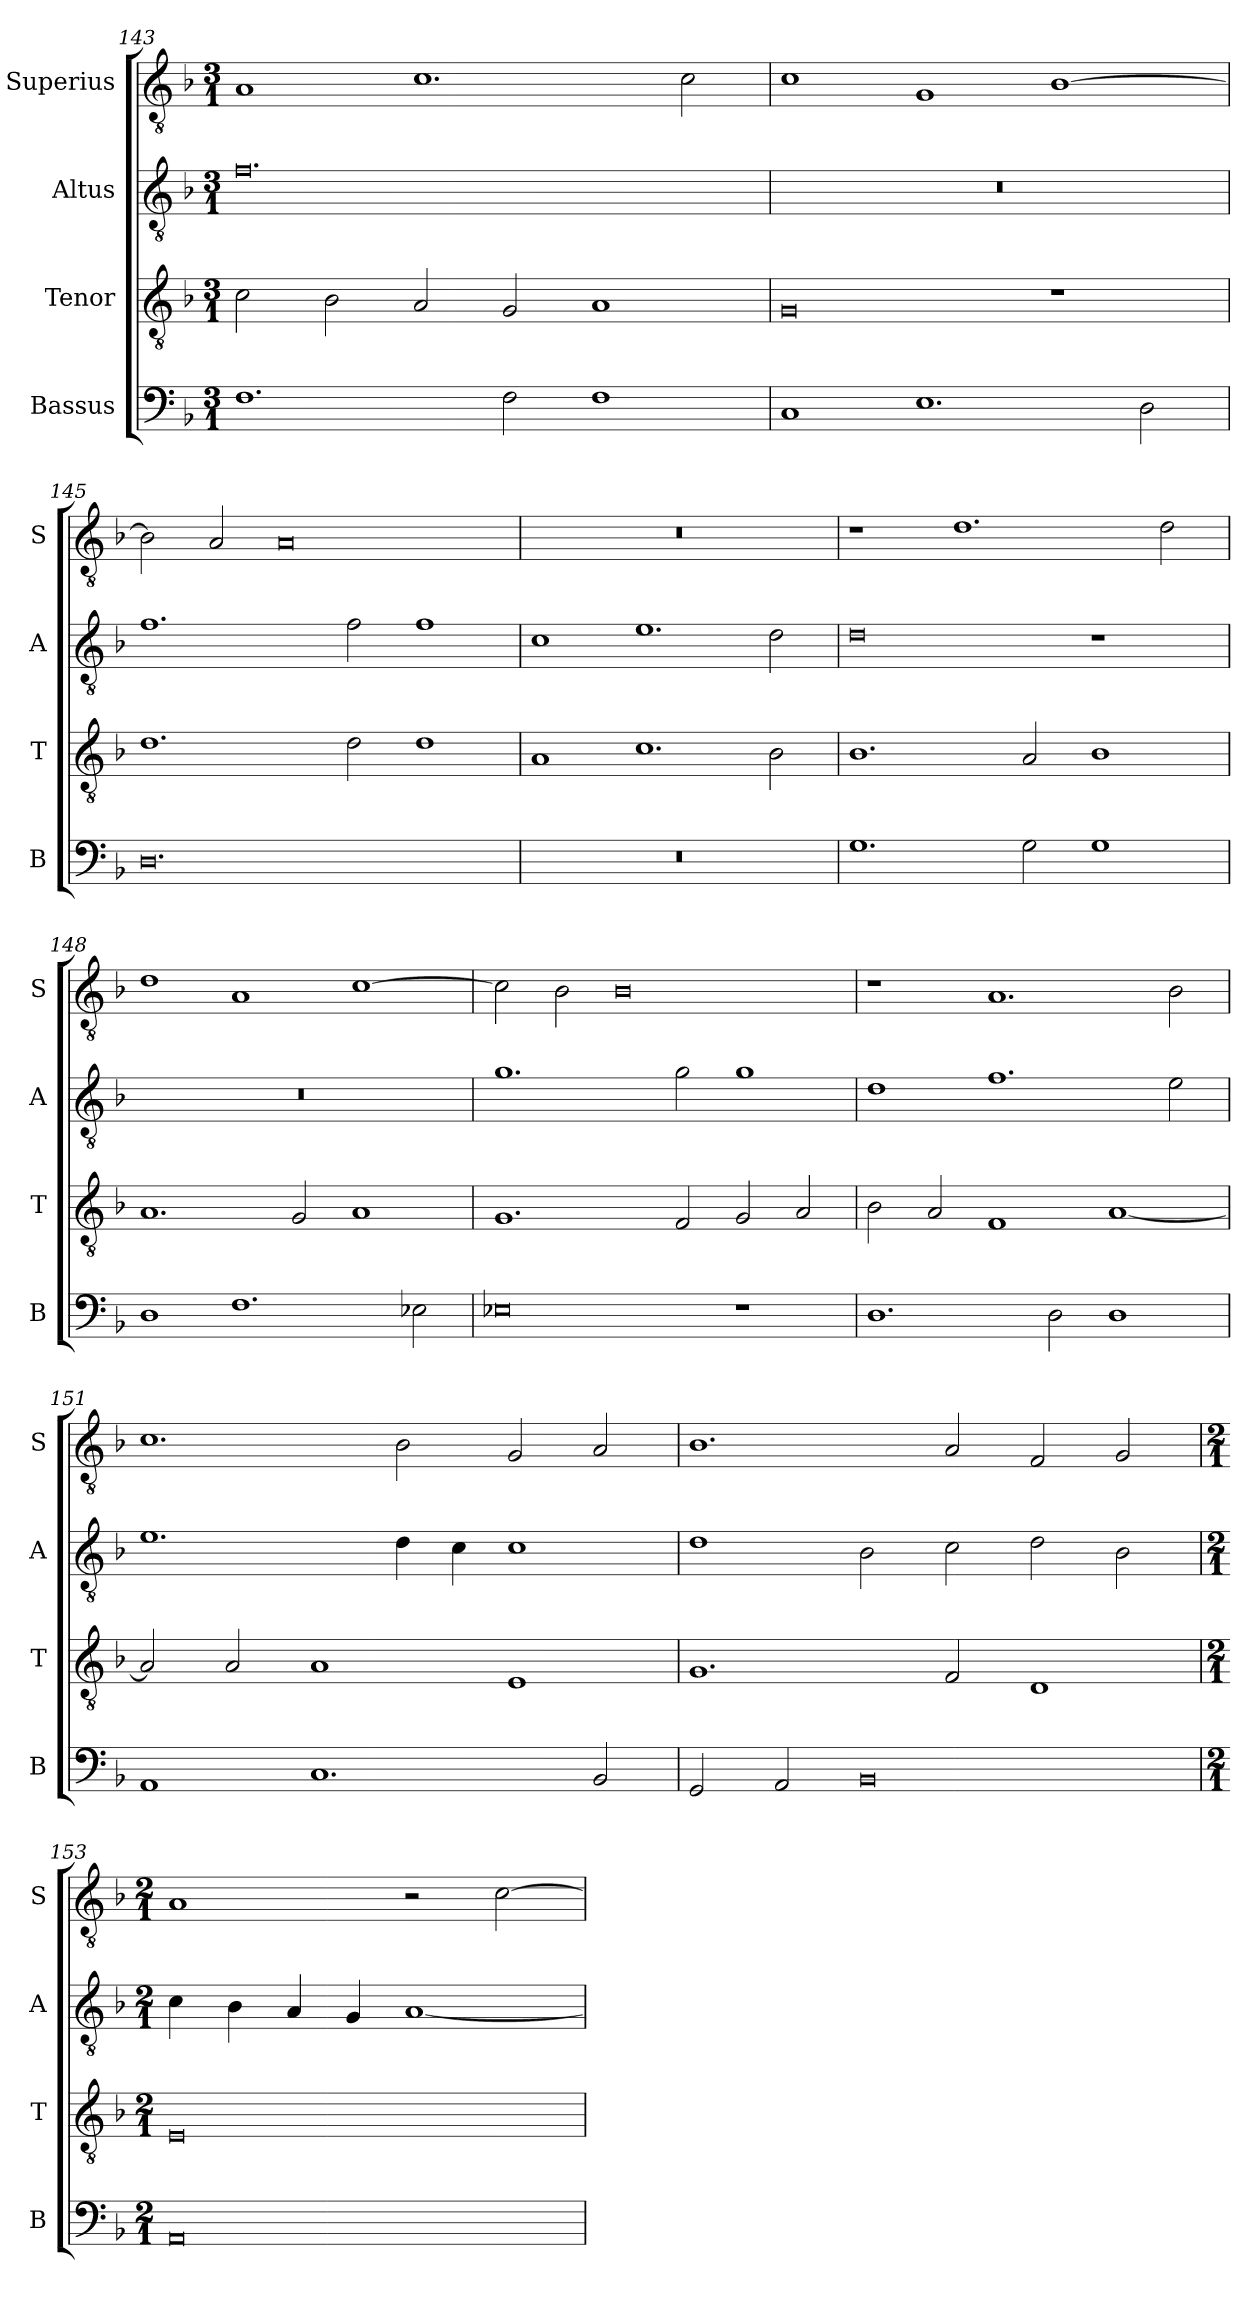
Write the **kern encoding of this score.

**kern	**kern	**kern	**kern
*part4	*part3	*part2	*part1
*staff4	*staff3	*staff2	*staff1
*I"Bassus	*I"Tenor	*I"Altus	*I"Superius
*I'B	*I'T	*I'A	*I'S
*clefF4	*clefGv2	*clefGv2	*clefGv2
*k[b-]	*k[b-]	*k[b-]	*k[b-]
*F:	*F:	*F:	*F:
*M3/1	*M3/1	*M3/1	*M3/1
=143	=143	=143	=143
1.F	2c	0.f	1A
.	2B-	.	.
.	2A	.	1.c
2F	2G	.	.
1F	1A	.	.
.	.	.	2c
=144	=144	=144	=144
1C	0G	1%3r	1c
1.E	.	.	1G
.	1r	.	[1B-
2D	.	.	.
=145	=145	=145	=145
0.D	1.d	1.f	2B-]
.	.	.	2A
.	.	.	0A
.	2d	2f	.
.	1d	1f	.
=146	=146	=146	=146
1%3r	1A	1c	1%3r
.	1.c	1.e	.
.	2B-	2d	.
=147	=147	=147	=147
1.G	1.B-	0d	1r
.	.	.	1.d
2G	2A	.	.
1G	1B-	1r	.
.	.	.	2d
=148	=148	=148	=148
1D	1.A	1%3r	1d
1.F	.	.	1A
.	2G	.	.
.	1A	.	[1c
2E-X	.	.	.
=149	=149	=149	=149
0E-X	1.G	1.g	2c]
.	.	.	2B-
.	.	.	0B-
.	2F	2g	.
1r	2G	1g	.
.	2A	.	.
=150	=150	=150	=150
1.D	2B-	1d	1r
.	2A	.	.
.	1F	1.f	1.A
2D	.	.	.
1D	[1A	.	.
.	.	2e	2B-
=151	=151	=151	=151
1AA	2A]	1.e	1.c
.	2A	.	.
1.C	1A	.	.
.	.	4d	2B-
.	.	4c	.
.	1E	1c	2G
2BB-	.	.	2A
=152	=152	=152	=152
2GG	1.G	1d	1.B-
2AA	.	.	.
0BB-	.	2B-	.
.	2F	2c	2A
.	1D	2d	2F
.	.	2B-	2G
=153	=153	=153	=153
*M2/1	*M2/1	*M2/1	*M2/1
0AA	0E	4c	1A
.	.	4B-	.
.	.	4A	.
.	.	4G	.
.	.	[1A	2r
.	.	.	[2c
=	=	=	=
*-	*-	*-	*-
